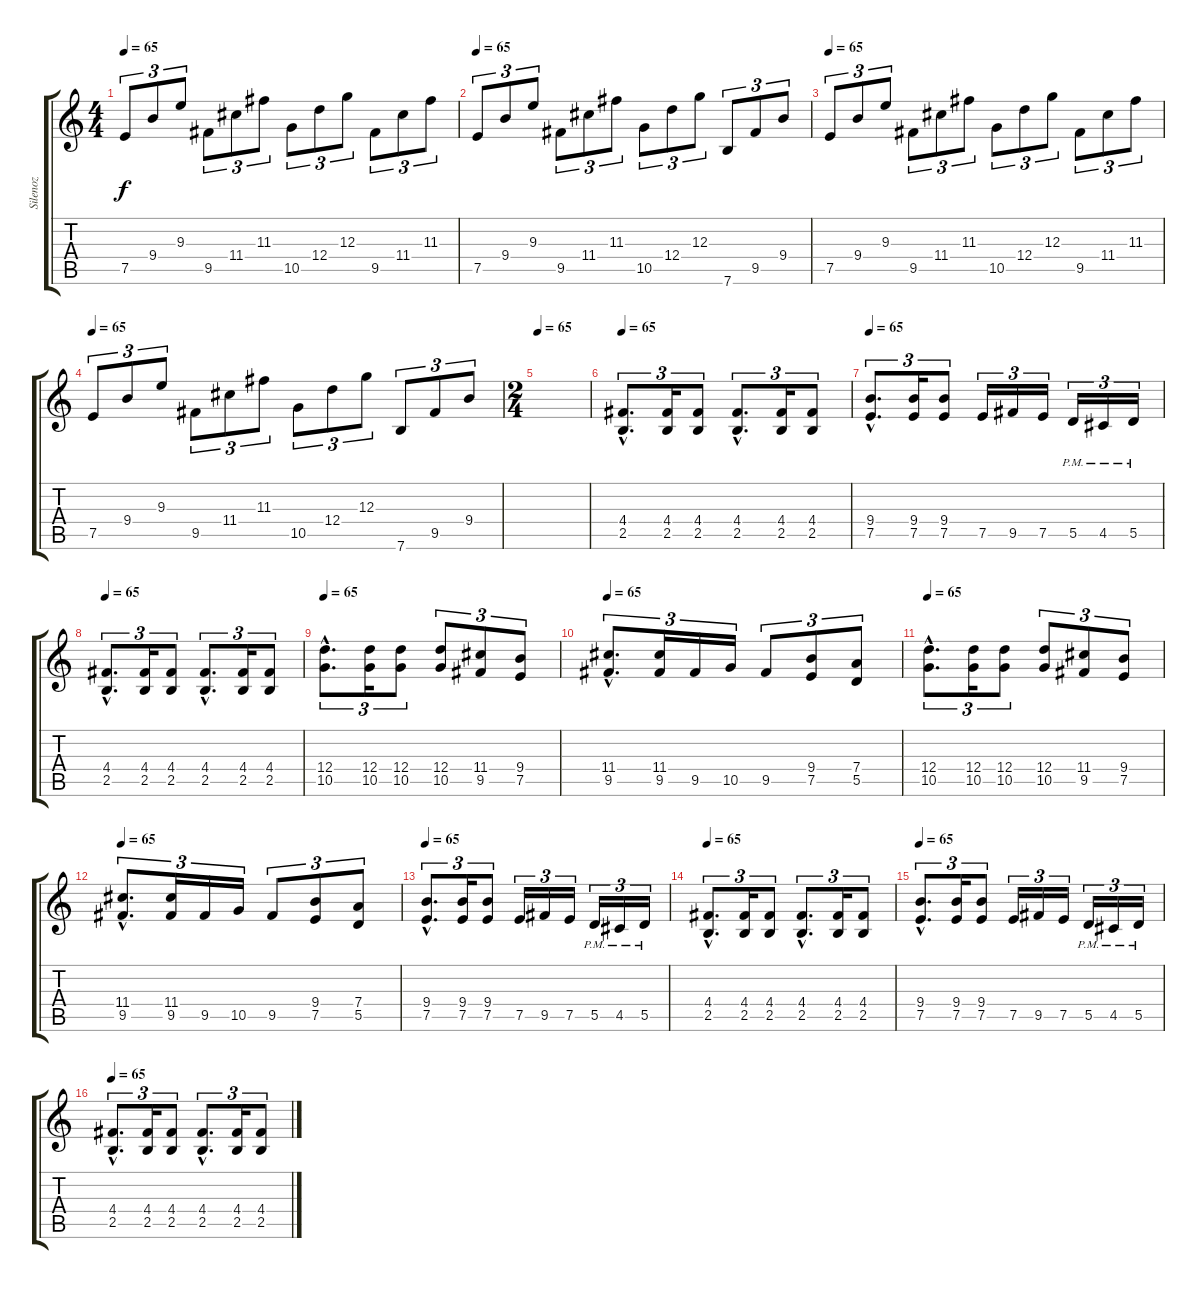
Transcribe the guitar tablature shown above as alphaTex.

\track ("Silenoz" "Silenoz") {instrument distortionguitar}
\staff {score tabs}
\tuning (E4 B3 G3 D3 A2 E2) {hide}
\ts (4 4)
\tempo 65
\clef g2
\ks c
7.5.8{tu (3 2) dy f} 9.4.8{tu (3 2)} 9.3.8{tu (3 2)} 9.5.8{tu (3 2)} 11.4.8{tu (3 2)} 11.3.8{tu (3 2)} 10.5.8{tu (3 2)} 12.4.8{tu (3 2)} 12.3.8{tu (3 2)} 9.5.8{tu (3 2)} 11.4.8{tu (3 2)} 11.3.8{tu (3 2)} |
\tempo 65
7.5.8{tu (3 2)} 9.4.8{tu (3 2)} 9.3.8{tu (3 2)} 9.5.8{tu (3 2)} 11.4.8{tu (3 2)} 11.3.8{tu (3 2)} 10.5.8{tu (3 2)} 12.4.8{tu (3 2)} 12.3.8{tu (3 2)} 7.6.8{tu (3 2)} 9.5.8{tu (3 2)} 9.4.8{tu (3 2)} |
\tempo 65
7.5.8{tu (3 2)} 9.4.8{tu (3 2)} 9.3.8{tu (3 2)} 9.5.8{tu (3 2)} 11.4.8{tu (3 2)} 11.3.8{tu (3 2)} 10.5.8{tu (3 2)} 12.4.8{tu (3 2)} 12.3.8{tu (3 2)} 9.5.8{tu (3 2)} 11.4.8{tu (3 2)} 11.3.8{tu (3 2)} |
\tempo 65
7.5.8{tu (3 2)} 9.4.8{tu (3 2)} 9.3.8{tu (3 2)} 9.5.8{tu (3 2)} 11.4.8{tu (3 2)} 11.3.8{tu (3 2)} 10.5.8{tu (3 2)} 12.4.8{tu (3 2)} 12.3.8{tu (3 2)} 7.6.8{tu (3 2)} 9.5.8{tu (3 2)} 9.4.8{tu (3 2)} |
\ts (2 4)
\tempo 65
|
\tempo 65
(4.4{hac} 2.5{hac}).8{d tu (3 2)} (4.4 2.5).16{tu (3 2)} (4.4 2.5).8{tu (3 2)} (4.4{hac} 2.5{hac}).8{d tu (3 2)} (4.4 2.5).16{tu (3 2)} (4.4 2.5).8{tu (3 2)} |
\tempo 65
(9.4{hac} 7.5{hac}).8{d tu (3 2)} (9.4 7.5).16{tu (3 2)} (9.4 7.5).8{tu (3 2)} 7.5.16{tu (3 2)} 9.5.16{tu (3 2)} 7.5.16{tu (3 2)} 5.5{pm}.16{tu (3 2)} 4.5{pm}.16{tu (3 2)} 5.5{pm}.16{tu (3 2)} |
\tempo 65
(4.4{hac} 2.5{hac}).8{d tu (3 2)} (4.4 2.5).16{tu (3 2)} (4.4 2.5).8{tu (3 2)} (4.4{hac} 2.5{hac}).8{d tu (3 2)} (4.4 2.5).16{tu (3 2)} (4.4 2.5).8{tu (3 2)} |
\tempo 65
(12.4{hac} 10.5{hac}).8{d tu (3 2)} (12.4 10.5).16{tu (3 2)} (12.4 10.5).8{tu (3 2)} (12.4 10.5).8{tu (3 2)} (11.4 9.5).8{tu (3 2)} (9.4 7.5).8{tu (3 2)} |
\tempo 65
(11.4{hac} 9.5{hac}).8{d tu (3 2)} (11.4 9.5).16{tu (3 2)} 9.5.16{tu (3 2)} 10.5.16{tu (3 2)} 9.5.8{tu (3 2)} (9.4 7.5).8{tu (3 2)} (7.4 5.5).8{tu (3 2)} |
\tempo 65
(12.4{hac} 10.5{hac}).8{d tu (3 2)} (12.4 10.5).16{tu (3 2)} (12.4 10.5).8{tu (3 2)} (12.4 10.5).8{tu (3 2)} (11.4 9.5).8{tu (3 2)} (9.4 7.5).8{tu (3 2)} |
\tempo 65
(11.4{hac} 9.5{hac}).8{d tu (3 2)} (11.4 9.5).16{tu (3 2)} 9.5.16{tu (3 2)} 10.5.16{tu (3 2)} 9.5.8{tu (3 2)} (9.4 7.5).8{tu (3 2)} (7.4 5.5).8{tu (3 2)} |
\tempo 65
(9.4{hac} 7.5{hac}).8{d tu (3 2)} (9.4 7.5).16{tu (3 2)} (9.4 7.5).8{tu (3 2)} 7.5.16{tu (3 2)} 9.5.16{tu (3 2)} 7.5.16{tu (3 2)} 5.5{pm}.16{tu (3 2)} 4.5{pm}.16{tu (3 2)} 5.5{pm}.16{tu (3 2)} |
\tempo 65
(4.4{hac} 2.5{hac}).8{d tu (3 2)} (4.4 2.5).16{tu (3 2)} (4.4 2.5).8{tu (3 2)} (4.4{hac} 2.5{hac}).8{d tu (3 2)} (4.4 2.5).16{tu (3 2)} (4.4 2.5).8{tu (3 2)} |
\tempo 65
(9.4{hac} 7.5{hac}).8{d tu (3 2)} (9.4 7.5).16{tu (3 2)} (9.4 7.5).8{tu (3 2)} 7.5.16{tu (3 2)} 9.5.16{tu (3 2)} 7.5.16{tu (3 2)} 5.5{pm}.16{tu (3 2)} 4.5{pm}.16{tu (3 2)} 5.5{pm}.16{tu (3 2)} |
\tempo 65
(4.4{hac} 2.5{hac}).8{d tu (3 2)} (4.4 2.5).16{tu (3 2)} (4.4 2.5).8{tu (3 2)} (4.4{hac} 2.5{hac}).8{d tu (3 2)} (4.4 2.5).16{tu (3 2)} (4.4 2.5).8{tu (3 2)}
